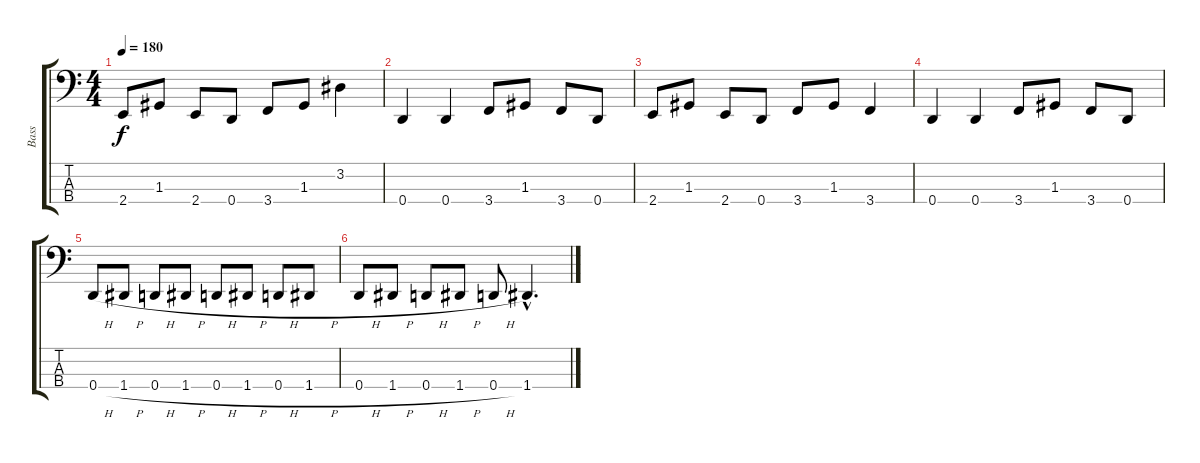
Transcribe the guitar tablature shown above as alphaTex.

\track ("Bass" "Bass") {instrument electricbasspick}
\staff {score tabs}
\tuning (F2 C2 G1 D1) {hide}
\ts (4 4)
\tempo 180
\clef f4
\ks c
2.4.8{dy f} 1.3.8 2.4.8 0.4.8 3.4.8 1.3.8 3.2.4 |
0.4.4 0.4.4 3.4.8 1.3.8 3.4.8 0.4.8 |
2.4.8 1.3.8 2.4.8 0.4.8 3.4.8 1.3.8 3.4.4 |
0.4.4 0.4.4 3.4.8 1.3.8 3.4.8 0.4.8 |
0.4{h}.8 1.4{h}.8 0.4{h}.8 1.4{h}.8 0.4{h}.8 1.4{h}.8 0.4{h}.8 1.4{h}.8 |
0.4{h}.8 1.4{h}.8 0.4{h}.8 1.4{h}.8 0.4{h}.8 1.4{hac}.4{d}
